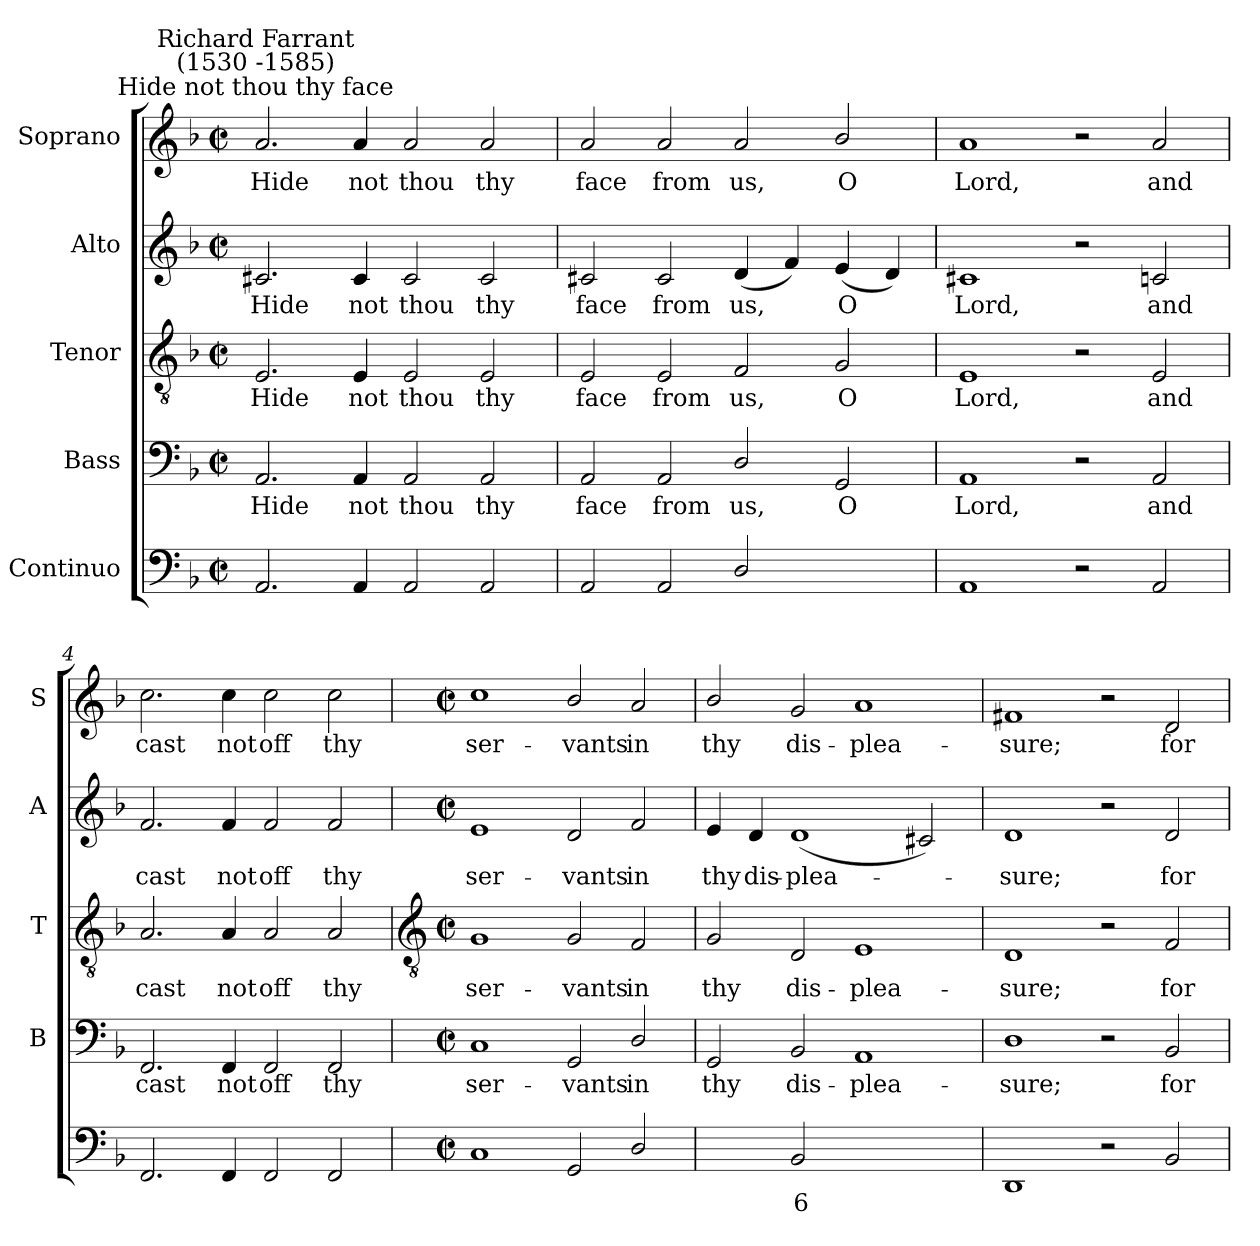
**kern	**text	**text	**kern	**text	**kern	**text	**kern	**text	**kern	**text
*part5	*part5	*part5	*part4	*part4	*part3	*part3	*part2	*part2	*part1	*part1
*staff5	*staff5	*staff5	*staff4	*staff4	*staff3	*staff3	*staff2	*staff2	*staff1	*staff1
*I"Continuo	*	*	*I"Bass	*	*I"Tenor	*	*I"Alto	*	*I"Soprano	*
*	*	*	*I'B	*	*I'T	*	*I'A	*	*I'S	*
*clefF4	*	*	*clefF4	*	*clefGv2	*	*clefG2	*	*clefG2	*
*k[b-]	*	*	*k[b-]	*	*k[b-]	*	*k[b-]	*	*k[b-]	*
*F:	*	*	*F:	*	*F:	*	*F:	*	*F:	*
*M4/2	*	*	*M4/2	*	*M4/2	*	*M4/2	*	*M4/2	*
*met(c|)	*	*	*met(c|)	*	*met(c|)	*	*met(c|)	*	*met(c|)	*
=1	=1	=1	=1	=1	=1	=1	=1	=1	=1	=1
!	!	!	!	!	!	!	!	!	!LO:TX:a:cj:t=Hide not thou thy face	!
!	!	!	!	!	!	!	!	!	!LO:TX:a:cj:t=Richard Farrant\n(1530 -1585)	!
!	!	!	!	!LO:LY:b	!	!LO:LY:b	!	!LO:LY:b	!	!LO:LY:b
2.AA	.	.	2.AA	Hide	2.E	Hide	2.c#X	Hide	2.a	Hide
!	!	!	!	!LO:LY:b	!	!LO:LY:b	!	!LO:LY:b	!	!LO:LY:b
4AA	.	.	4AA	not	4E	not	4c#	not	4a	not
!	!	!	!	!LO:LY:b	!	!LO:LY:b	!	!LO:LY:b	!	!LO:LY:b
2AA	.	.	2AA	thou	2E	thou	2c#	thou	2a	thou
!	!	!	!	!LO:LY:b	!	!LO:LY:b	!	!LO:LY:b	!	!LO:LY:b
2AA	.	.	2AA	thy	2E	thy	2c#	thy	2a	thy
=2	=2	=2	=2	=2	=2	=2	=2	=2	=2	=2
!	!	!	!	!LO:LY:b	!	!LO:LY:b	!	!LO:LY:b	!	!LO:LY:b
2AA	.	.	2AA	face	2E	face	2c#X	face	2a	face
!	!	!	!	!LO:LY:b	!	!LO:LY:b	!	!LO:LY:b	!	!LO:LY:b
2AA	.	.	2AA	from	2E	from	2c#	from	2a	from
!	!	!	!	!LO:LY:b	!	!LO:LY:b	!	!LO:LY:b	!	!LO:LY:b
2D/	.	.	2D/	us,	2F	us,	(<4d	us,	2a	us,
.	.	.	.	.	.	.	4f)	.	.	.
!	!LO:LY:b	!	!	!LO:LY:b	!	!LO:LY:b	!	!LO:LY:b	!	!LO:LY:b
[4GGyy	6	.	2GG	O	2G/	O	(<4e	O	2b-/	O
!	!LO:LY:b	!	!	!	!	!	!	!	!	!
4GGyy]	5	.	.	.	.	.	4d)	.	.	.
=3	=3	=3	=3	=3	=3	=3	=3	=3	=3	=3
!	!	!	!	!LO:LY:b	!	!LO:LY:b	!	!LO:LY:b	!	!LO:LY:b
1AA	.	.	1AA	Lord,	1E	Lord,	1c#X	Lord,	1a	Lord,
2r	.	.	2r	.	2r	.	2r	.	2r	.
!	!	!	!	!LO:LY:b	!	!LO:LY:b	!	!LO:LY:b	!	!LO:LY:b
2AA	.	.	2AA	and	2E	and	2cn	and	2a	and
=4	=4	=4	=4	=4	=4	=4	=4	=4	=4	=4
!	!	!	!	!LO:LY:b	!	!LO:LY:b	!	!LO:LY:b	!	!LO:LY:b
2.FF	.	.	2.FF	cast	2.A/	cast	2.f	cast	2.cc	cast
!	!	!	!	!LO:LY:b	!	!LO:LY:b	!	!LO:LY:b	!	!LO:LY:b
4FF	.	.	4FF	not	4A/	not	4f	not	4cc	not
!	!	!	!	!LO:LY:b	!	!LO:LY:b	!	!LO:LY:b	!	!LO:LY:b
2FF	.	.	2FF	off	2A/	off	2f	off	2cc	off
!	!	!	!	!LO:LY:b	!	!LO:LY:b	!	!LO:LY:b	!	!LO:LY:b
2FF	.	.	2FF	thy	2A/	thy	2f	thy	2cc	thy
!!LO:LB:g=z
=5	=5	=5	=5	=5	=5	=5	=5	=5	=5	=5
*	*	*	*	*	*clefGv2	*	*	*	*	*
*M4/2	*	*	*M4/2	*	*M4/2	*	*M4/2	*	*M4/2	*
*met(c|)	*	*	*met(c|)	*	*met(c|)	*	*met(c|)	*	*met(c|)	*
!	!	!	!	!LO:LY:b	!	!LO:LY:b	!	!LO:LY:b	!	!LO:LY:b
1C/	.	.	1C/	ser-	1G/	ser-	1e	ser-	1cc	ser-
!	!	!	!	!LO:LY:b	!	!LO:LY:b	!	!LO:LY:b	!	!LO:LY:b
2GG	.	.	2GG	-vants	2G/	-vants	2d	-vants	2b-/	-vants
!	!	!	!	!LO:LY:b	!	!LO:LY:b	!	!LO:LY:b	!	!LO:LY:b
2D/	.	.	2D/	in	2F	in	2f	in	2a	in
=6	=6	=6	=6	=6	=6	=6	=6	=6	=6	=6
!	!LO:LY:b	!	!	!LO:LY:b	!	!LO:LY:b	!	!LO:LY:b	!	!LO:LY:b
[4GGyy	6	.	2GG	thy	2G/	thy	4e	thy	2b-/	thy
!	!LO:LY:b	!	!	!	!	!	!	!LO:LY:b	!	!
4GGyy]	5	.	.	.	.	.	4d	dis-	.	.
!	!LO:LY:b	!	!	!LO:LY:b	!	!LO:LY:b	!	!LO:LY:b	!	!LO:LY:b
2BB-/	6	.	2BB-/	dis-	2D	dis-	(<1d	-plea-	2g	dis-
!	!LO:LY:b	!LO:LY:b	!	!LO:LY:b	!	!LO:LY:b	!	!	!	!LO:LY:b
[2AAyy	5	4	1AA	-plea-	1E	-plea-	.	.	1a/	-plea-
!	!	!LO:LY:b	!	!	!	!	!	!	!	!
2AAyy]	.	3	.	.	.	.	2c#X)	.	.	.
=7	=7	=7	=7	=7	=7	=7	=7	=7	=7	=7
!	!	!	!	!LO:LY:b	!	!LO:LY:b	!	!LO:LY:b	!	!LO:LY:b
1DD	.	.	1D	-sure;	1D	-sure;	1d	sure;	1f#X	-sure;
2r	.	.	2r	.	2r	.	2r	.	2r	.
!	!	!	!	!LO:LY:b	!	!LO:LY:b	!	!LO:LY:b	!	!LO:LY:b
2BB-/	.	.	2BB-/	for	2F	for	2d	for	2d	for
=	=	=	=	=	=	=	=	=	=	=
*-	*-	*-	*-	*-	*-	*-	*-	*-	*-	*-
